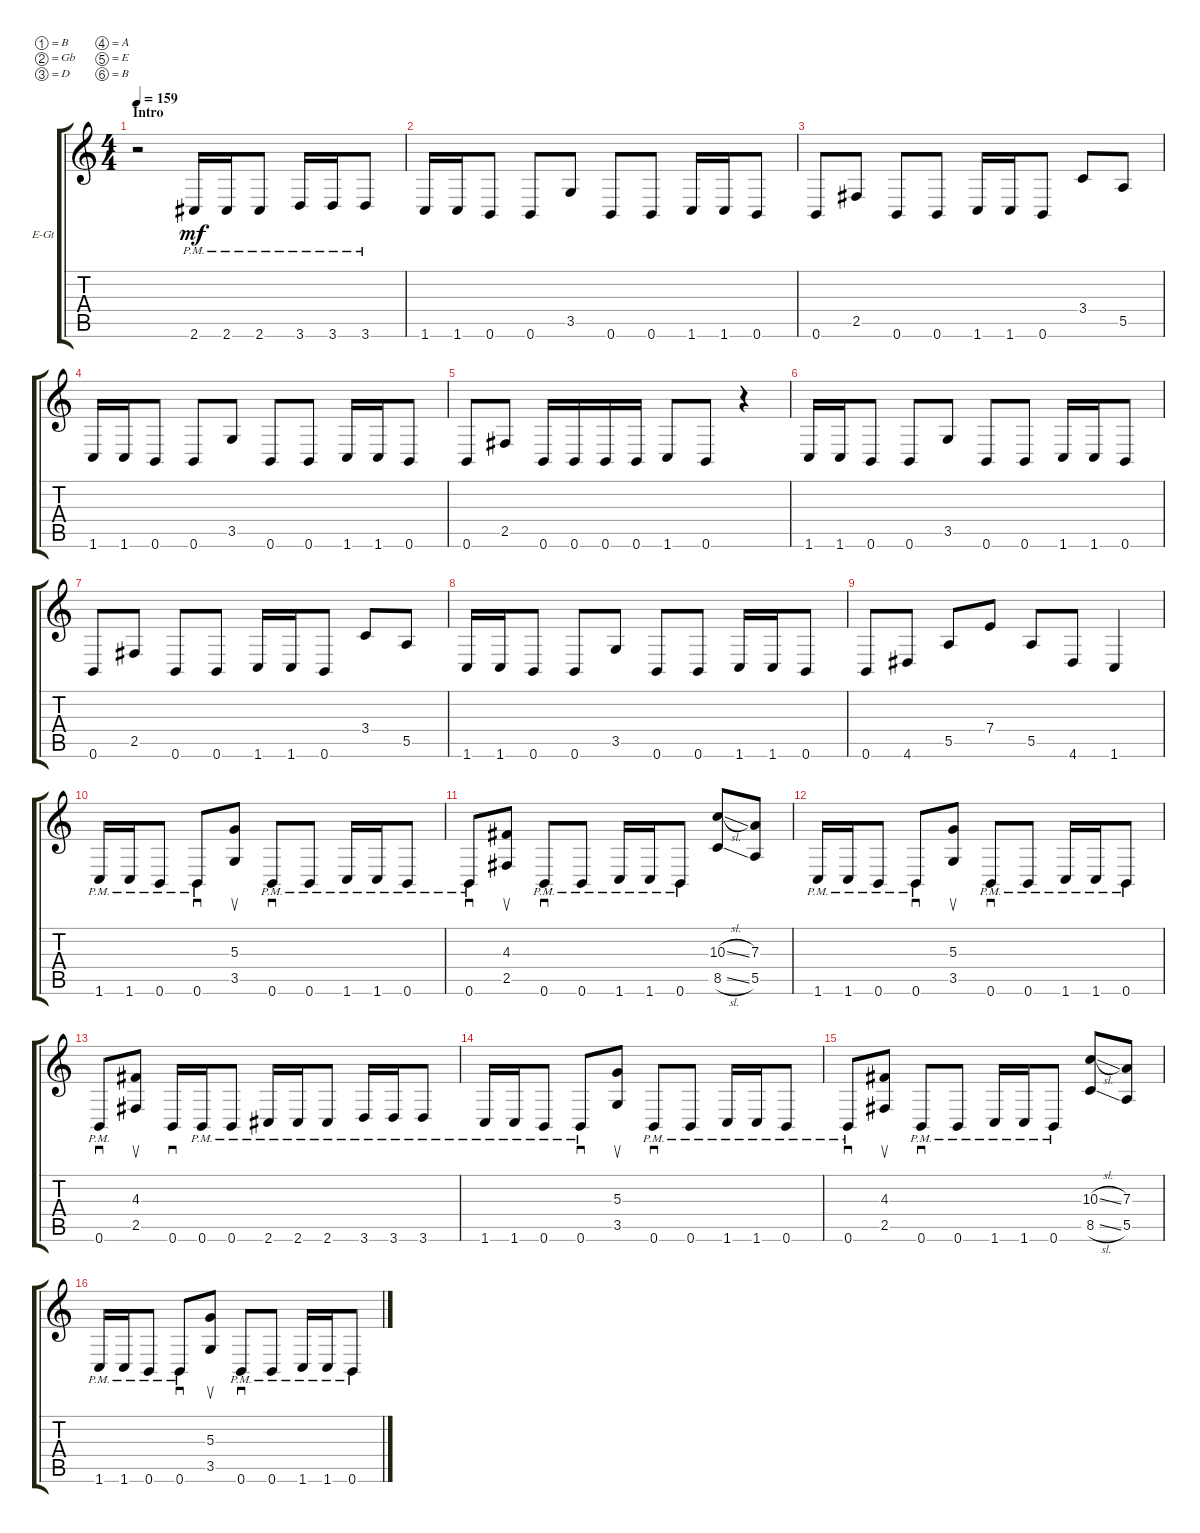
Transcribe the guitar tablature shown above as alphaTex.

\bracketExtendMode groupsimilarinstruments
\firstSystemTrackNameOrientation horizontal
\otherSystemsTrackNameOrientation horizontal
\track ("Electric Guitar 1" "E-Gt") {instrument distortionguitar}
\staff {score tabs}
\tuning (B3 Gb3 D3 A2 E2 B1)
\ts (4 4)
\section ("" "Intro")
\tempo 159
\clef g2
\ks c
r.2{dy mf instrument distortionguitar} 2.6{pm}.16 2.6{pm}.16 2.6{pm}.8 3.6{pm}.16 3.6{pm}.16 3.6{pm}.8 |
1.6.16 1.6.16 0.6.8 0.6.8 3.5.8 0.6.8 0.6.8 1.6.16 1.6.16 0.6.8 |
0.6.8 2.5.8 0.6.8 0.6.8 1.6.16 1.6.16 0.6.8 3.4.8 5.5.8 |
1.6.16 1.6.16 0.6.8 0.6.8 3.5.8 0.6.8 0.6.8 1.6.16 1.6.16 0.6.8 |
0.6.8 2.5.8 0.6.16 0.6.16 0.6.16 0.6.16 1.6.8 0.6.8 r.4 |
1.6.16 1.6.16 0.6.8 0.6.8 3.5.8 0.6.8 0.6.8 1.6.16 1.6.16 0.6.8 |
0.6.8 2.5.8 0.6.8 0.6.8 1.6.16 1.6.16 0.6.8 3.4.8 5.5.8 |
1.6.16 1.6.16 0.6.8 0.6.8 3.5.8 0.6.8 0.6.8 1.6.16 1.6.16 0.6.8 |
0.6.8 4.6.8 5.5.8 7.4.8 5.5.8 4.6.8 1.6.4 |
1.6{pm}.16 1.6{pm}.16 0.6{pm}.8 0.6{pm}.8{sd} (3.5 5.3).8{su} 0.6{pm}.8{sd} 0.6{pm}.8 1.6{pm}.16 1.6{pm}.16 0.6{pm}.8 |
0.6{pm}.8{sd} (2.5 4.3).8{su} 0.6{pm}.8{sd} 0.6{pm}.8 1.6{pm}.16 1.6{pm}.16 0.6{pm}.8 (8.5{sl} 10.3{sl}).8 (5.5 7.3).8 |
1.6{pm}.16 1.6{pm}.16 0.6{pm}.8 0.6{pm}.8{sd} (3.5 5.3).8{su} 0.6{pm}.8{sd} 0.6{pm}.8 1.6{pm}.16 1.6{pm}.16 0.6{pm}.8 |
0.6{pm}.8{sd} (2.5 4.3).8{su} 0.6.16{sd} 0.6{pm}.16 0.6{pm}.8 2.6{pm}.16 2.6{pm}.16 2.6{pm}.8 3.6{pm}.16 3.6{pm}.16 3.6{pm}.8 |
1.6{pm}.16 1.6{pm}.16 0.6{pm}.8 0.6{pm}.8{sd} (3.5 5.3).8{su} 0.6{pm}.8{sd} 0.6{pm}.8 1.6{pm}.16 1.6{pm}.16 0.6{pm}.8 |
0.6{pm}.8{sd} (2.5 4.3).8{su} 0.6{pm}.8{sd} 0.6{pm}.8 1.6{pm}.16 1.6{pm}.16 0.6{pm}.8 (8.5{sl} 10.3{sl}).8 (5.5 7.3).8 |
1.6{pm}.16 1.6{pm}.16 0.6{pm}.8 0.6{pm}.8{sd} (3.5 5.3).8{su} 0.6{pm}.8{sd} 0.6{pm}.8 1.6{pm}.16 1.6{pm}.16 0.6{pm}.8
